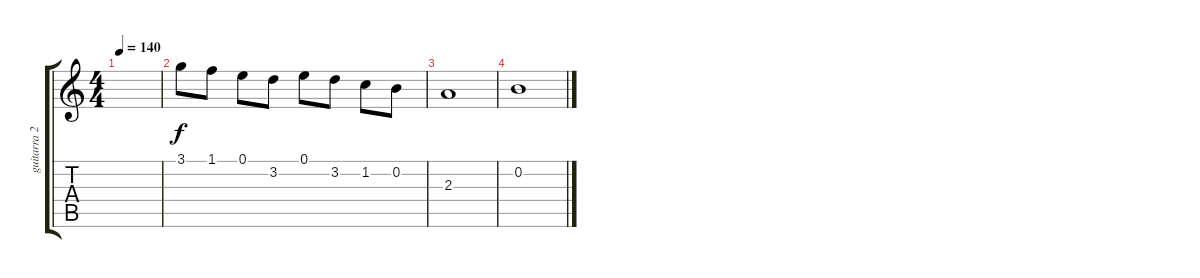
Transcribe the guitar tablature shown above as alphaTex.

\track ("guitarra 2" "guitarra 2") {instrument distortionguitar}
\staff {score tabs}
\tuning (E4 B3 G3 D3 A2 D2) {hide}
\ts (4 4)
\tempo 140
\clef g2
\ks c
|
3.1.8 1.1.8 0.1.8 3.2.8 0.1.8 3.2.8 1.2.8 0.2.8 |
2.3.1 |
0.2.1
